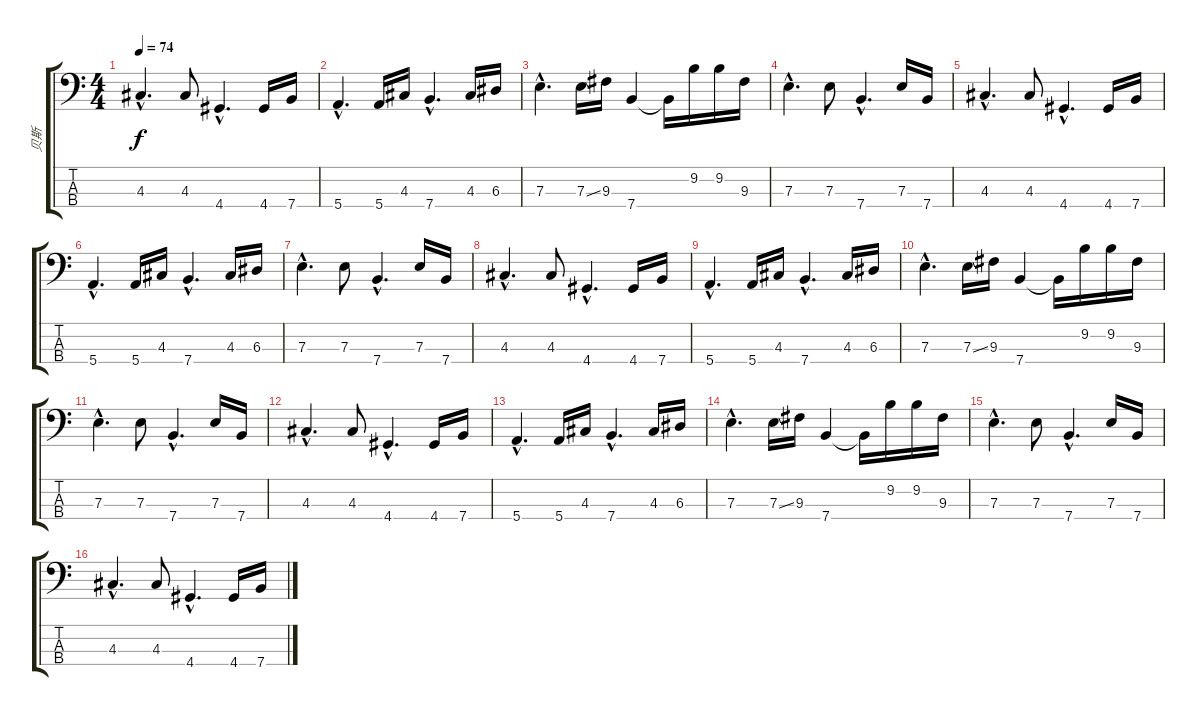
\track ("贝斯" "贝斯") {instrument electricbassfinger}
\staff {score tabs}
\tuning (G2 D2 A1 E1) {hide}
\ts (4 4)
\tempo 74
\clef f4
\ks c
4.3{hac}.4{d dy f} 4.3.8 4.4{hac}.4{d} 4.4.16 7.4.16 |
5.4{hac}.4{d} 5.4.16 4.3.16 7.4{hac}.4{d} 4.3.16 6.3.16 |
7.3{hac}.4{d} 7.3{ss}.16 9.3.16 7.4.4 7.4{t}.16 9.2.16 9.2.16 9.3.16 |
7.3{hac}.4{d} 7.3.8 7.4{hac}.4{d} 7.3.16 7.4.16 |
4.3{hac}.4{d} 4.3.8 4.4{hac}.4{d} 4.4.16 7.4.16 |
5.4{hac}.4{d} 5.4.16 4.3.16 7.4{hac}.4{d} 4.3.16 6.3.16 |
7.3{hac}.4{d} 7.3.8 7.4{hac}.4{d} 7.3.16 7.4.16 |
4.3{hac}.4{d} 4.3.8 4.4{hac}.4{d} 4.4.16 7.4.16 |
5.4{hac}.4{d} 5.4.16 4.3.16 7.4{hac}.4{d} 4.3.16 6.3.16 |
7.3{hac}.4{d} 7.3{ss}.16 9.3.16 7.4.4 7.4{t}.16 9.2.16 9.2.16 9.3.16 |
7.3{hac}.4{d} 7.3.8 7.4{hac}.4{d} 7.3.16 7.4.16 |
4.3{hac}.4{d} 4.3.8 4.4{hac}.4{d} 4.4.16 7.4.16 |
5.4{hac}.4{d} 5.4.16 4.3.16 7.4{hac}.4{d} 4.3.16 6.3.16 |
7.3{hac}.4{d} 7.3{ss}.16 9.3.16 7.4.4 7.4{t}.16 9.2.16 9.2.16 9.3.16 |
7.3{hac}.4{d} 7.3.8 7.4{hac}.4{d} 7.3.16 7.4.16 |
4.3{hac}.4{d} 4.3.8 4.4{hac}.4{d} 4.4.16 7.4.16
